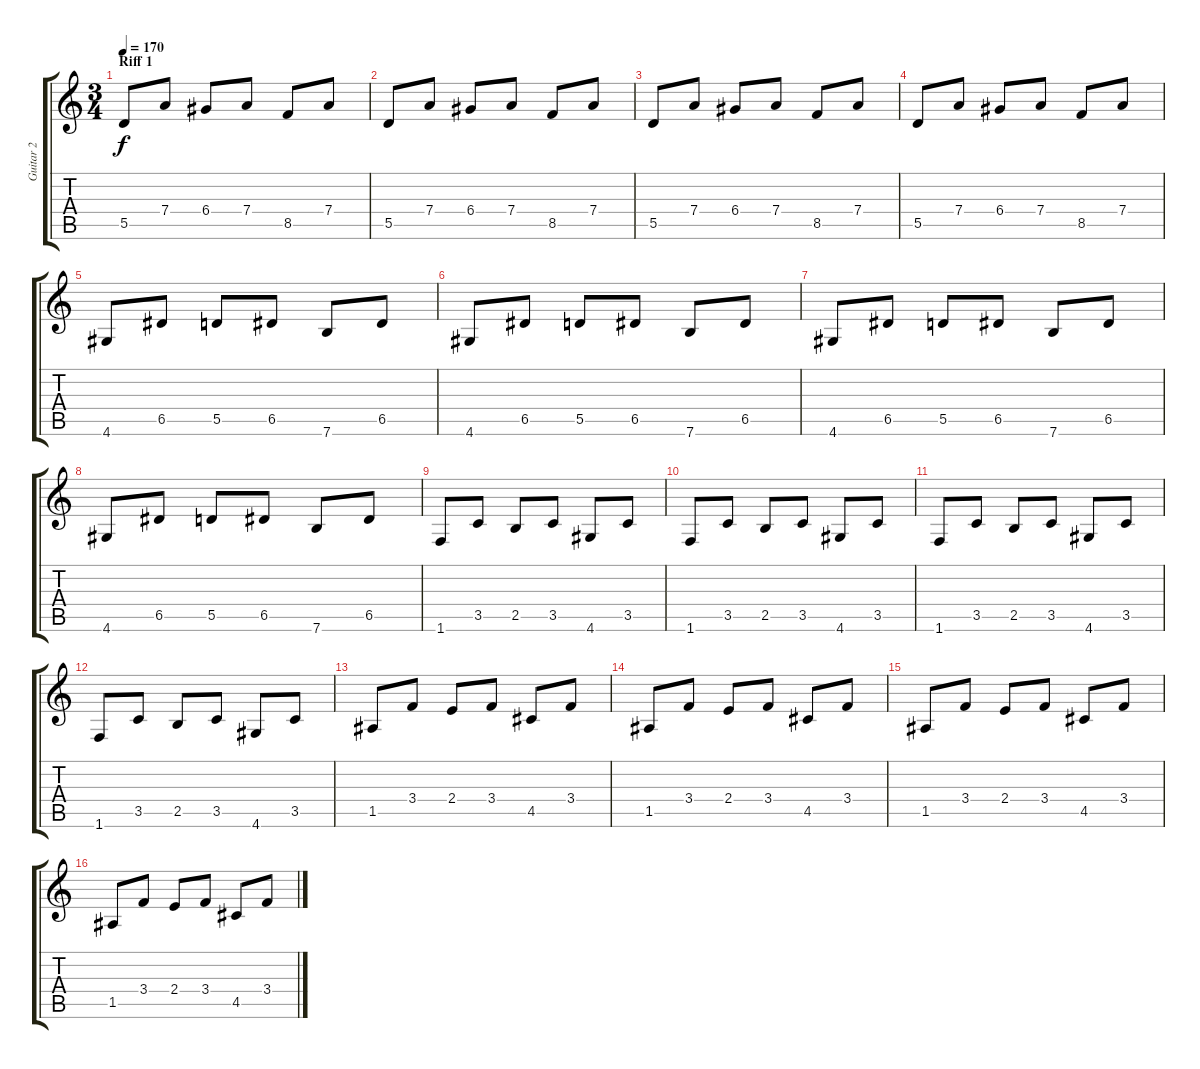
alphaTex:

\track ("Guitar 2" "Guitar 2") {instrument overdrivenguitar}
\staff {score tabs}
\tuning (E4 B3 G3 D3 A2 E2) {hide}
\ts (3 4)
\section ("" "Riff 1")
\tempo 170
\clef g2
\ks c
5.5.8{dy f instrument overdrivenguitar} 7.4.8 6.4.8 7.4.8 8.5.8 7.4.8 |
5.5.8 7.4.8 6.4.8 7.4.8 8.5.8 7.4.8 |
5.5.8 7.4.8 6.4.8 7.4.8 8.5.8 7.4.8 |
5.5.8 7.4.8 6.4.8 7.4.8 8.5.8 7.4.8 |
4.6.8 6.5.8 5.5.8 6.5.8 7.6.8 6.5.8 |
4.6.8 6.5.8 5.5.8 6.5.8 7.6.8 6.5.8 |
4.6.8 6.5.8 5.5.8 6.5.8 7.6.8 6.5.8 |
4.6.8 6.5.8 5.5.8 6.5.8 7.6.8 6.5.8 |
1.6.8 3.5.8 2.5.8 3.5.8 4.6.8 3.5.8 |
1.6.8 3.5.8 2.5.8 3.5.8 4.6.8 3.5.8 |
1.6.8 3.5.8 2.5.8 3.5.8 4.6.8 3.5.8 |
1.6.8 3.5.8 2.5.8 3.5.8 4.6.8 3.5.8 |
1.5.8 3.4.8 2.4.8 3.4.8 4.5.8 3.4.8 |
1.5.8 3.4.8 2.4.8 3.4.8 4.5.8 3.4.8 |
1.5.8 3.4.8 2.4.8 3.4.8 4.5.8 3.4.8 |
1.5.8 3.4.8 2.4.8 3.4.8 4.5.8 3.4.8
